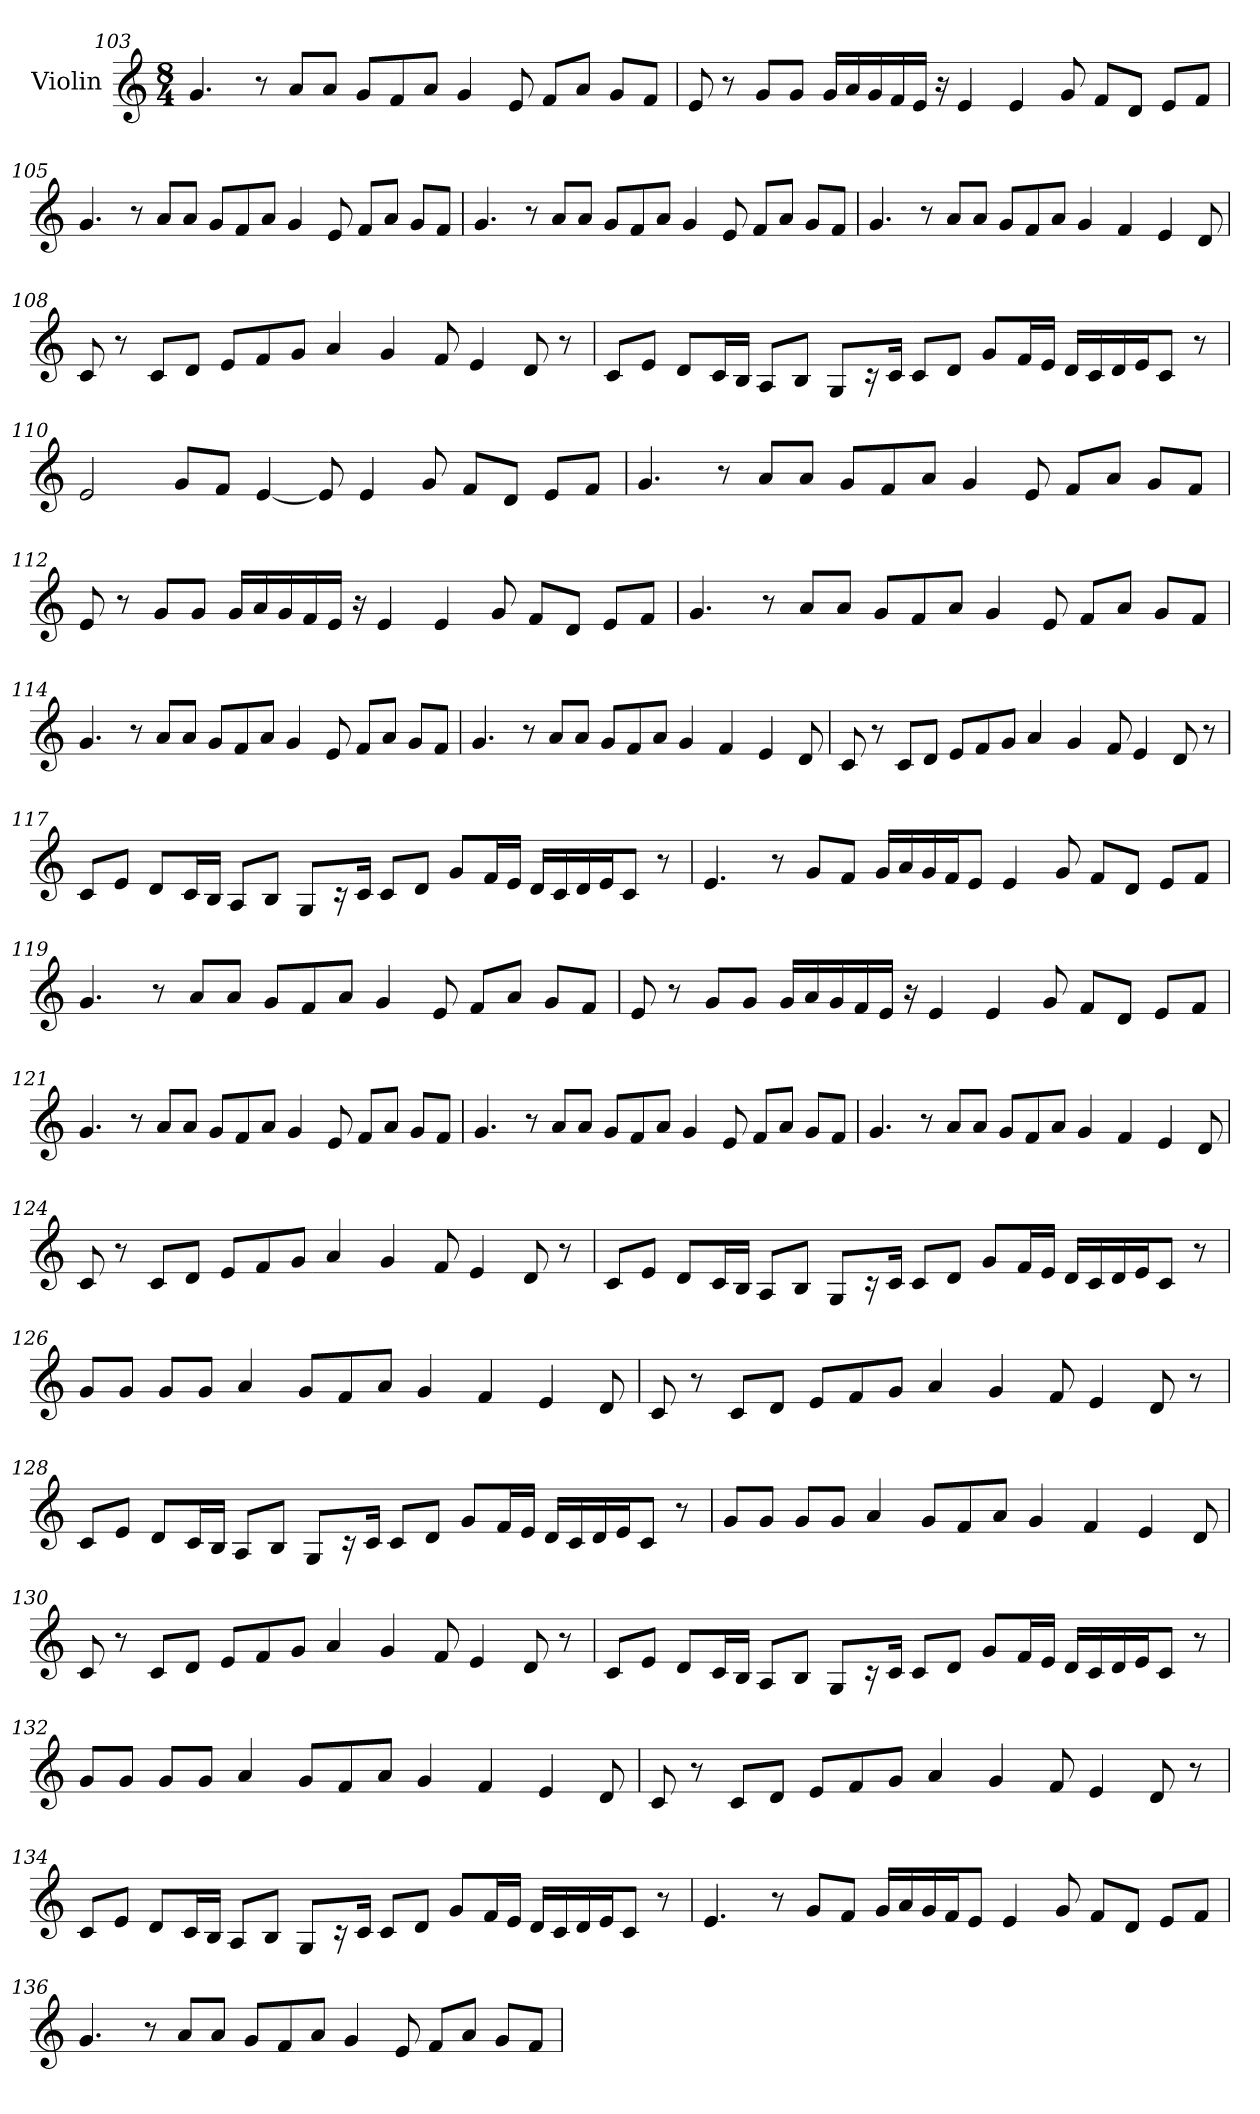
**kern
*part1
*staff1
*I"Violin
*clefG2
*k[]
*M8/4
=103
4.g/
8r
8a/L
8a/J
8g/L
8f/
8a/J
4g/
8e/
8f/L
8a/J
8g/L
8f/J
!!LO:LB:g=z
=104
8e/
8r
8g/L
8g/J
16g/LL
16a/
16g/
16f/
16e/JJ
16r
4e/
4e/
8g/
8f/L
8d/J
8e/L
8f/J
=105
4.g/
8r
8a/L
8a/J
8g/L
8f/
8a/J
4g/
8e/
8f/L
8a/J
8g/L
8f/J
!!LO:LB:g=z
=106
4.g/
8r
8a/L
8a/J
8g/L
8f/
8a/J
4g/
8e/
8f/L
8a/J
8g/L
8f/J
=107
4.g/
8r
8a/L
8a/J
8g/L
8f/
8a/J
4g/
4f/
4e/
8d/
!!LO:LB:g=z
=108
8c/
8r
8c/L
8d/J
8e/L
8f/
8g/J
4a/
4g/
8f/
4e/
8d/
8r
=109
8c/L
8e/J
8d/L
16c/L
16B/JJ
8A/L
8B/J
8G/L
16r
16c/Jk
8c/L
8d/J
8g/L
16f/L
16e/JJ
16d/LL
16c/
16d/
16e/J
8c/J
8r
!!LO:LB:g=z
=110
2e/
8g/L
8f/J
[4e/
8e/]
4e/
8g/
8f/L
8d/J
8e/L
8f/J
=111
4.g/
8r
8a/L
8a/J
8g/L
8f/
8a/J
4g/
8e/
8f/L
8a/J
8g/L
8f/J
!!LO:LB:g=z
=112
8e/
8r
8g/L
8g/J
16g/LL
16a/
16g/
16f/
16e/JJ
16r
4e/
4e/
8g/
8f/L
8d/J
8e/L
8f/J
=113
4.g/
8r
8a/L
8a/J
8g/L
8f/
8a/J
4g/
8e/
8f/L
8a/J
8g/L
8f/J
!!LO:PB:g=z
=114
4.g/
8r
8a/L
8a/J
8g/L
8f/
8a/J
4g/
8e/
8f/L
8a/J
8g/L
8f/J
=115
4.g/
8r
8a/L
8a/J
8g/L
8f/
8a/J
4g/
4f/
4e/
8d/
!!LO:LB:g=z
=116
8c/
8r
8c/L
8d/J
8e/L
8f/
8g/J
4a/
4g/
8f/
4e/
8d/
8r
=117
8c/L
8e/J
8d/L
16c/L
16B/JJ
8A/L
8B/J
8G/L
16r
16c/Jk
8c/L
8d/J
8g/L
16f/L
16e/JJ
16d/LL
16c/
16d/
16e/J
8c/J
8r
!!LO:LB:g=z
=118
4.e/
8r
8g/L
8f/J
16g/LL
16a/
16g/
16f/J
8e/J
4e/
8g/
8f/L
8d/J
8e/L
8f/J
=119
4.g/
8r
8a/L
8a/J
8g/L
8f/
8a/J
4g/
8e/
8f/L
8a/J
8g/L
8f/J
!!LO:LB:g=z
=120
8e/
8r
8g/L
8g/J
16g/LL
16a/
16g/
16f/
16e/JJ
16r
4e/
4e/
8g/
8f/L
8d/J
8e/L
8f/J
=121
4.g/
8r
8a/L
8a/J
8g/L
8f/
8a/J
4g/
8e/
8f/L
8a/J
8g/L
8f/J
!!LO:LB:g=z
=122
4.g/
8r
8a/L
8a/J
8g/L
8f/
8a/J
4g/
8e/
8f/L
8a/J
8g/L
8f/J
=123
4.g/
8r
8a/L
8a/J
8g/L
8f/
8a/J
4g/
4f/
4e/
8d/
!!LO:LB:g=z
=124
8c/
8r
8c/L
8d/J
8e/L
8f/
8g/J
4a/
4g/
8f/
4e/
8d/
8r
=125
8c/L
8e/J
8d/L
16c/L
16B/JJ
8A/L
8B/J
8G/L
16r
16c/Jk
8c/L
8d/J
8g/L
16f/L
16e/JJ
16d/LL
16c/
16d/
16e/J
8c/J
8r
!!LO:LB:g=z
=126
8g/L
8g/J
8g/L
8g/J
4a/
8g/L
8f/
8a/J
4g/
4f/
4e/
8d/
=127
8c/
8r
8c/L
8d/J
8e/L
8f/
8g/J
4a/
4g/
8f/
4e/
8d/
8r
!!LO:LB:g=z
=128
8c/L
8e/J
8d/L
16c/L
16B/JJ
8A/L
8B/J
8G/L
16r
16c/Jk
8c/L
8d/J
8g/L
16f/L
16e/JJ
16d/LL
16c/
16d/
16e/J
8c/J
8r
!!LO:PB:g=z
=129
8g/L
8g/J
8g/L
8g/J
4a/
8g/L
8f/
8a/J
4g/
4f/
4e/
8d/
=130
8c/
8r
8c/L
8d/J
8e/L
8f/
8g/J
4a/
4g/
8f/
4e/
8d/
8r
!!LO:LB:g=z
=131
8c/L
8e/J
8d/L
16c/L
16B/JJ
8A/L
8B/J
8G/L
16r
16c/Jk
8c/L
8d/J
8g/L
16f/L
16e/JJ
16d/LL
16c/
16d/
16e/J
8c/J
8r
=132
8g/L
8g/J
8g/L
8g/J
4a/
8g/L
8f/
8a/J
4g/
4f/
4e/
8d/
!!LO:LB:g=z
=133
8c/
8r
8c/L
8d/J
8e/L
8f/
8g/J
4a/
4g/
8f/
4e/
8d/
8r
=134
8c/L
8e/J
8d/L
16c/L
16B/JJ
8A/L
8B/J
8G/L
16r
16c/Jk
8c/L
8d/J
8g/L
16f/L
16e/JJ
16d/LL
16c/
16d/
16e/J
8c/J
8r
!!LO:LB:g=z
=135
4.e/
8r
8g/L
8f/J
16g/LL
16a/
16g/
16f/J
8e/J
4e/
8g/
8f/L
8d/J
8e/L
8f/J
=136
4.g/
8r
8a/L
8a/J
8g/L
8f/
8a/J
4g/
8e/
8f/L
8a/J
8g/L
8f/J
=
*-
